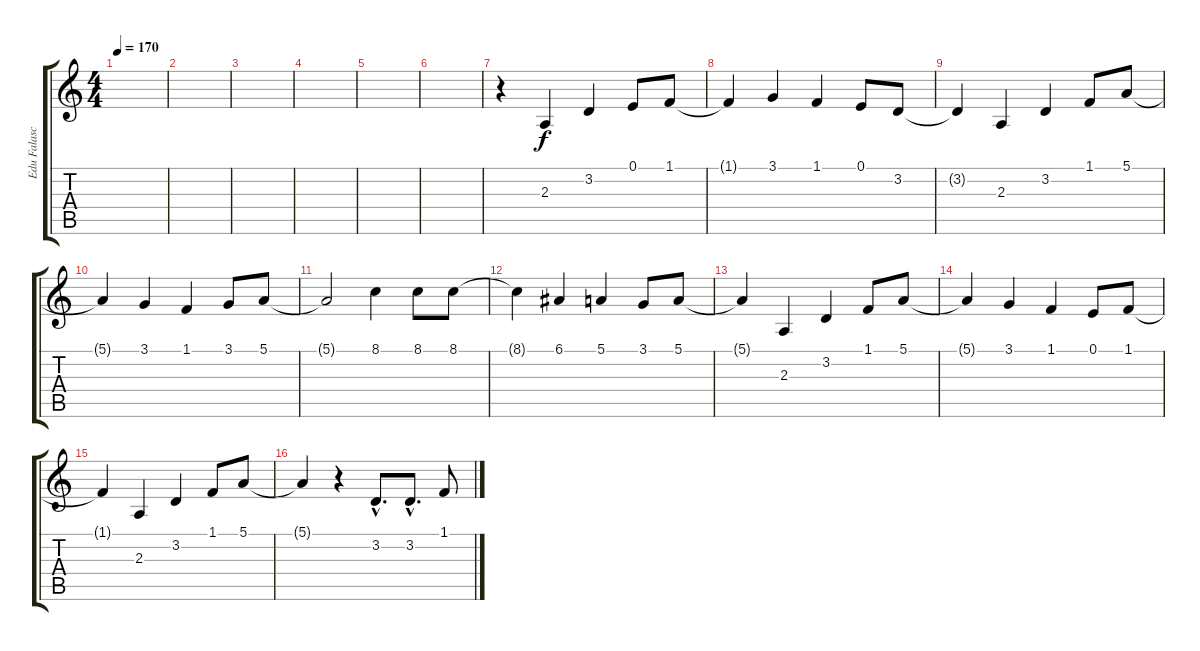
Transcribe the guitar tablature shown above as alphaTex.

\track ("Edu Falaschi" "Edu Falasc") {instrument lead6voice}
\staff {score tabs}
\tuning (E4 B3 G3 D3 A2 E2) {hide}
\ts (4 4)
\tempo 170
\clef g2
\ks c
|
|
|
|
|
|
r.4 2.3.4 3.2.4 0.1.8 1.1.8 |
1.1{t}.4 3.1.4 1.1.4 0.1.8 3.2.8 |
3.2{t}.4 2.3.4 3.2.4 1.1.8 5.1.8 |
5.1{t}.4 3.1.4 1.1.4 3.1.8 5.1.8 |
5.1{t}.2 8.1.4 8.1.8 8.1.8 |
8.1{t}.4 6.1.4 5.1.4 3.1.8 5.1.8 |
5.1{t}.4 2.3.4 3.2.4 1.1.8 5.1.8 |
5.1{t}.4 3.1.4 1.1.4 0.1.8 1.1.8 |
1.1{t}.4 2.3.4 3.2.4 1.1.8 5.1.8 |
5.1{t}.4 r.4 3.2{hac}.8{d} 3.2{hac}.8{d} 1.1.8
